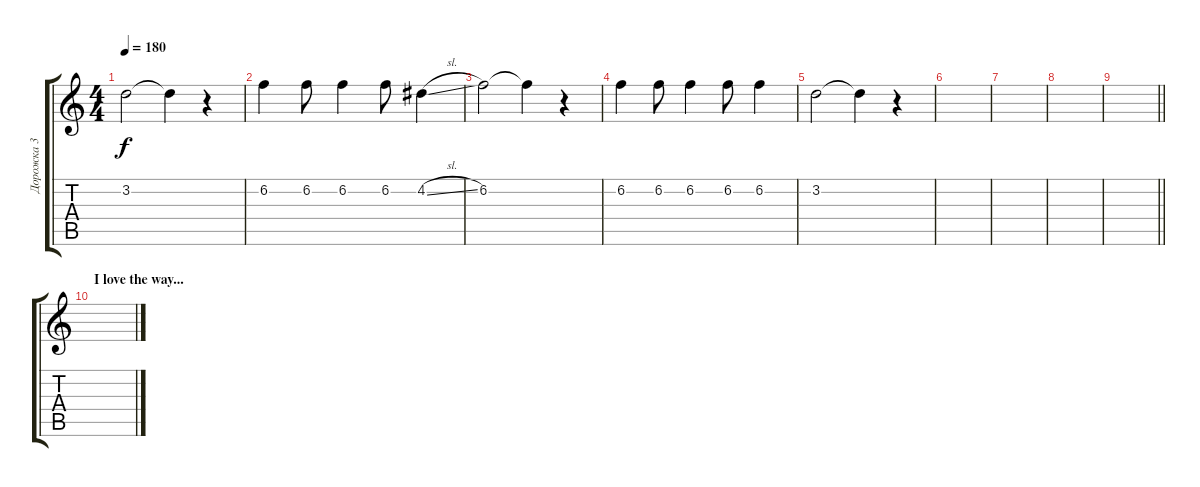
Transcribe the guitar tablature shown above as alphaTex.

\track ("Дорожка 3" "Дорожка 3") {instrument electricguitarclean}
\staff {score tabs}
\tuning (E4 B3 G3 D3 A2 E2) {hide}
\ts (4 4)
\tempo 180
\clef g2
\ks c
3.2.2{dy f} 3.2{t}.4 r.4 |
6.2.4 6.2.8 6.2.4 6.2.8 4.2{sl}.4 |
6.2.2 6.2{t}.4 r.4 |
6.2.4 6.2.8 6.2.4 6.2.8 6.2.4 |
3.2.2 3.2{t}.4 r.4 |
|
|
|
\barLineRight lightlight
|
\section ("" "I love the way...")
